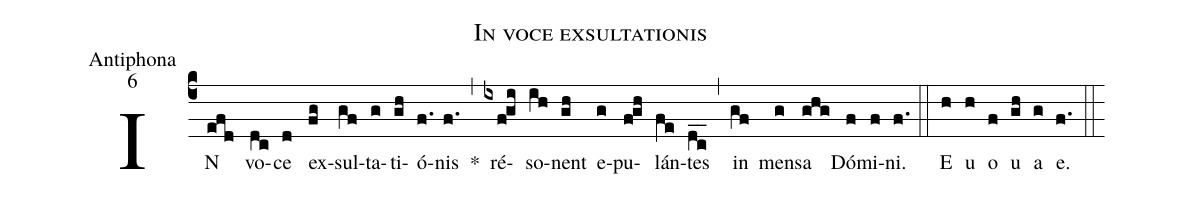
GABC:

name:In voce exsultationis;
office-part:Antiphona;
mode:6;
%%
(c4) IN(efd) vo(dc)ce(d) ex(fg)sul(gf)ta(g)ti(gh)ó(f.)nis(f.) *(,) ré(ixfgi)so(ih)nent(gh) e(g)pu(fgh)lán(fe)tes(dc__) (,) in(gf) men(g)sa(ghg) Dó(f)mi(f)ni.(f.) (::) <eu>E(h) u(h) o(f) u(gh) a(g) e.</eu>(f.) (::)
